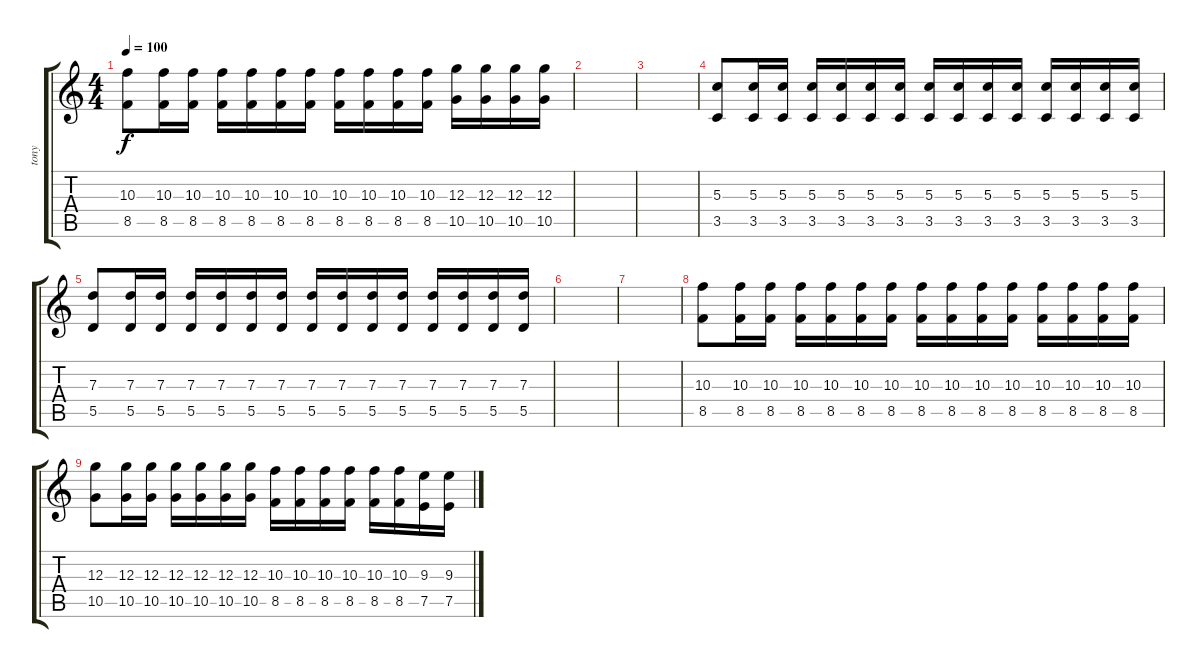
\track ("tony" "tony") {instrument distortionguitar}
\staff {score tabs}
\tuning (E4 B3 G3 D3 A2 E2) {hide}
\ts (4 4)
\tempo 100
\clef g2
\ks c
(10.3 8.5).8{dy f} (10.3 8.5).16 (10.3 8.5).16 (10.3 8.5).16 (10.3 8.5).16 (10.3 8.5).16 (10.3 8.5).16 (10.3 8.5).16 (10.3 8.5).16 (10.3 8.5).16 (10.3 8.5).16 (12.3 10.5).16 (12.3 10.5).16 (12.3 10.5).16 (12.3 10.5).16 |
|
|
(5.3 3.5).8 (5.3 3.5).16 (5.3 3.5).16 (5.3 3.5).16 (5.3 3.5).16 (5.3 3.5).16 (5.3 3.5).16 (5.3 3.5).16 (5.3 3.5).16 (5.3 3.5).16 (5.3 3.5).16 (5.3 3.5).16 (5.3 3.5).16 (5.3 3.5).16 (5.3 3.5).16 |
(7.3 5.5).8 (7.3 5.5).16 (7.3 5.5).16 (7.3 5.5).16 (7.3 5.5).16 (7.3 5.5).16 (7.3 5.5).16 (7.3 5.5).16 (7.3 5.5).16 (7.3 5.5).16 (7.3 5.5).16 (7.3 5.5).16 (7.3 5.5).16 (7.3 5.5).16 (7.3 5.5).16 |
|
|
(10.3 8.5).8 (10.3 8.5).16 (10.3 8.5).16 (10.3 8.5).16 (10.3 8.5).16 (10.3 8.5).16 (10.3 8.5).16 (10.3 8.5).16 (10.3 8.5).16 (10.3 8.5).16 (10.3 8.5).16 (10.3 8.5).16 (10.3 8.5).16 (10.3 8.5).16 (10.3 8.5).16 |
(12.3 10.5).8 (12.3 10.5).16 (12.3 10.5).16 (12.3 10.5).16 (12.3 10.5).16 (12.3 10.5).16 (12.3 10.5).16 (10.3 8.5).16 (10.3 8.5).16 (10.3 8.5).16 (10.3 8.5).16 (10.3 8.5).16 (10.3 8.5).16 (9.3 7.5).16 (9.3 7.5).16
